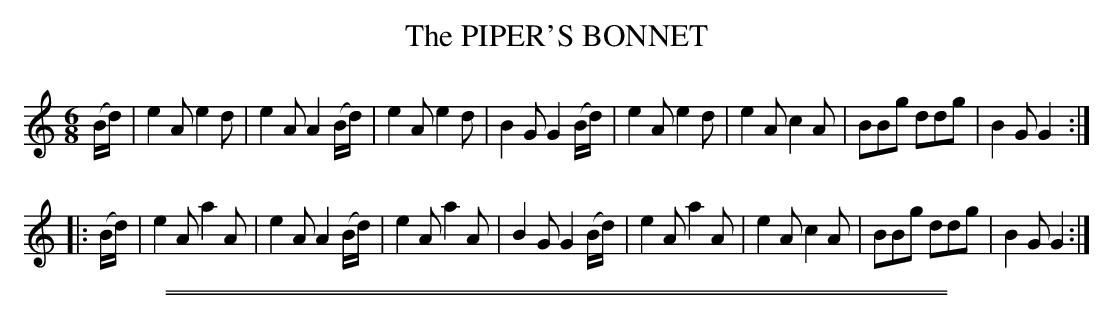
X:1
T: The PIPER'S BONNET
M: 6/8
L: 1/8
K: Am
(B/d/) |\
e2A e2d | e2A A2(B/d/) | e2A e2d | B2G G2(B/d/) |\
e2A e2d | e2A c2A | BBg ddg | B2G G2 :|
|: (B/d/) |\
e2A a2A | e2A A2(B/d/) | e2A a2A | B2G G2(B/d/) |\
e2A a2A | e2A c2A | BBg ddg | B2G G2 :|
